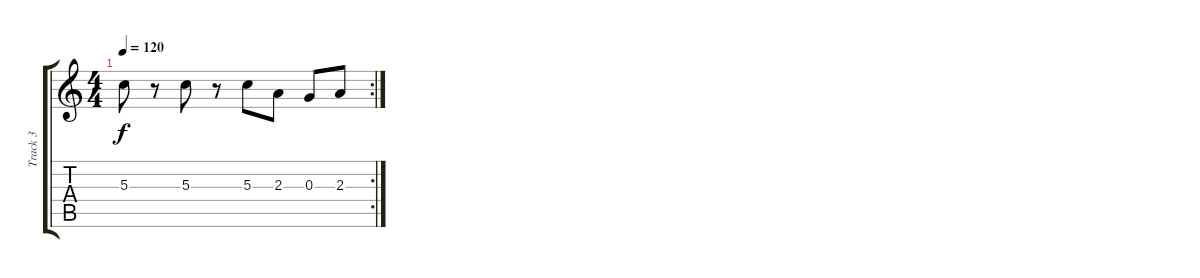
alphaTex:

\track ("Track 3" "Track 3") {instrument overdrivenguitar}
\staff {score tabs}
\tuning (E4 B3 G3 D3 A2 E2) {hide}
\rc 2
\ts (4 4)
\tempo 120
\clef g2
\ks c
5.3.8{dy f} r.8 5.3.8 r.8 5.3.8 2.3.8 0.3.8 2.3.8
